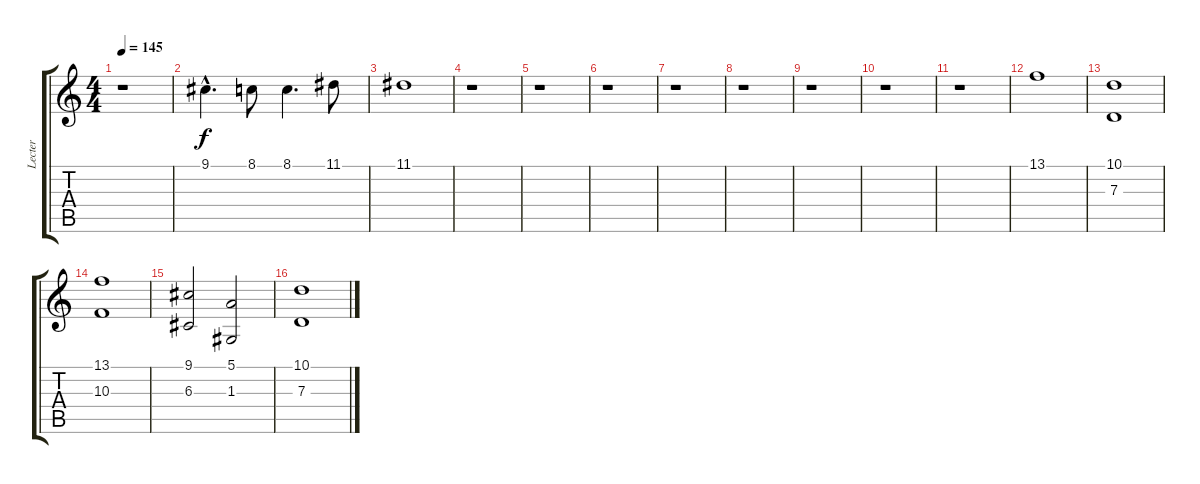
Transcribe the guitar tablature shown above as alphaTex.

\track ("Lecter" "Lecter") {instrument stringensemble1}
\staff {score tabs}
\tuning (E4 B3 G3 D3 A2 E2) {hide}
\ts (4 4)
\tempo 145
\clef g2
\ks c
r.1{dy f} |
9.1{hac}.4{d} 8.1.8 8.1.4{d} 11.1.8 |
11.1.1 |
r.1 |
r.1 |
r.1 |
r.1 |
r.1 |
r.1 |
r.1 |
r.1 |
13.1.1 |
(10.1 7.3).1{instrument pad4choir} |
(13.1 10.3).1 |
(9.1 6.3).2 (5.1 1.3).2 |
(10.1 7.3).1
